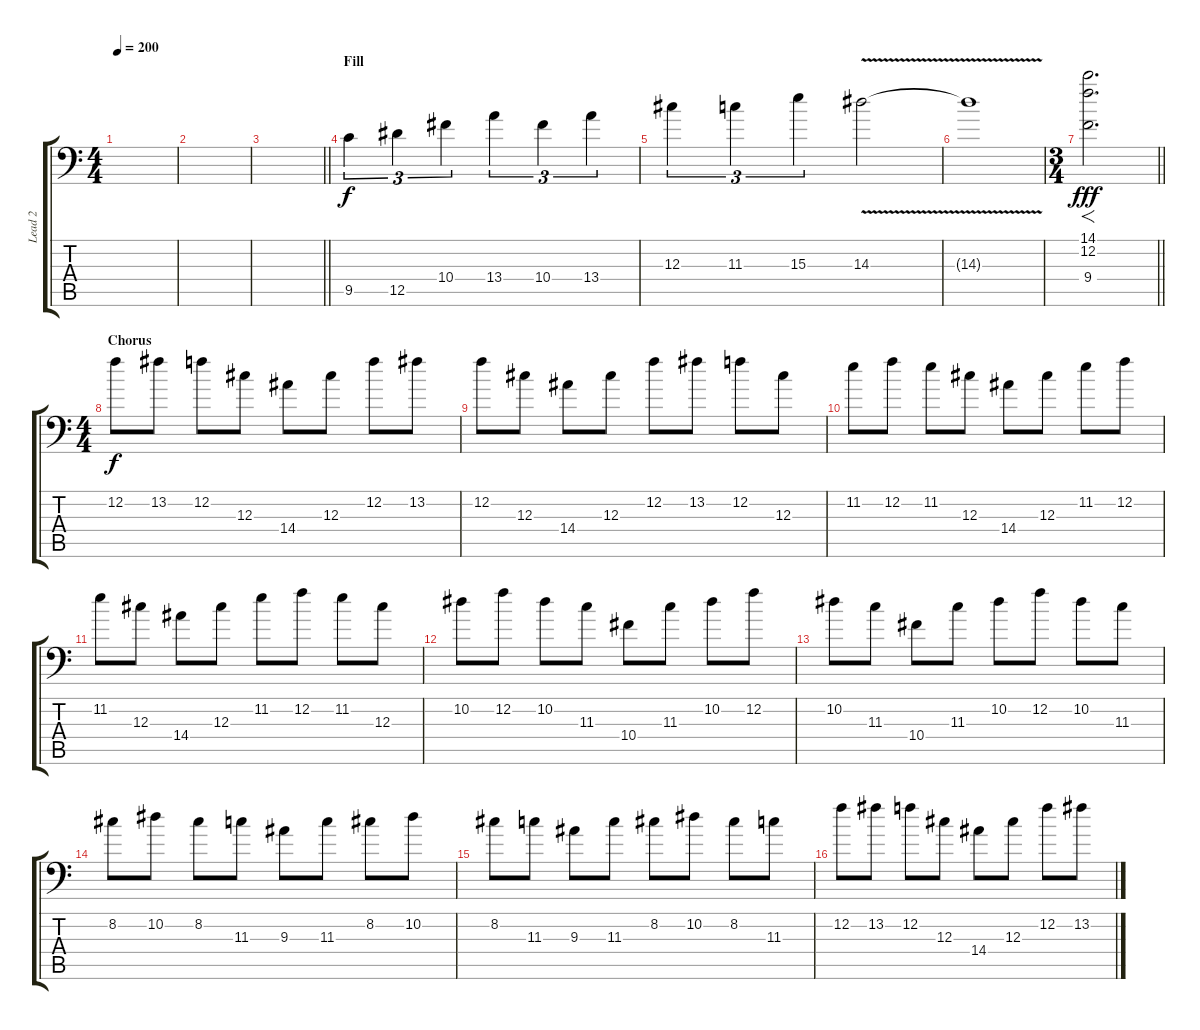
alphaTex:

\track ("Lead 2" "Lead 2") {instrument overdrivenguitar}
\staff {score tabs}
\tuning (Bb3 F3 Db3 Ab2 Eb2 Bb1) {hide}
\ts (4 4)
\tempo 200
\clef f4
\ks c
|
|
\barLineRight lightlight
|
\section ("" "Fill")
9.5.4{tu (3 2)} 12.5.4{tu (3 2)} 10.4.4{tu (3 2)} 13.4.4{tu (3 2)} 10.4.4{tu (3 2)} 13.4.4{tu (3 2)} |
12.3.4{tu (3 2)} 11.3.4{tu (3 2)} 15.3.4{tu (3 2)} 14.3{v}.2 |
14.3{t}.1 |
\ts (3 4)
\barLineRight lightlight
(14.1 12.2 9.4).2{f d dy fff balance 10 instrument reversecymbal} |
\ts (4 4)
\section ("" "Chorus")
12.2.8{dy f balance 15 instrument overdrivenguitar} 13.2.8 12.2.8 12.3.8 14.4.8 12.3.8 12.2.8 13.2.8 |
12.2.8 12.3.8 14.4.8 12.3.8 12.2.8 13.2.8 12.2.8 12.3.8 |
11.2.8 12.2.8 11.2.8 12.3.8 14.4.8 12.3.8 11.2.8 12.2.8 |
11.2.8 12.3.8 14.4.8 12.3.8 11.2.8 12.2.8 11.2.8 12.3.8 |
10.2.8 12.2.8 10.2.8 11.3.8 10.4.8 11.3.8 10.2.8 12.2.8 |
10.2.8 11.3.8 10.4.8 11.3.8 10.2.8 12.2.8 10.2.8 11.3.8 |
8.2.8 10.2.8 8.2.8 11.3.8 9.3.8 11.3.8 8.2.8 10.2.8 |
8.2.8 11.3.8 9.3.8 11.3.8 8.2.8 10.2.8 8.2.8 11.3.8 |
12.2.8 13.2.8 12.2.8 12.3.8 14.4.8 12.3.8 12.2.8 13.2.8
